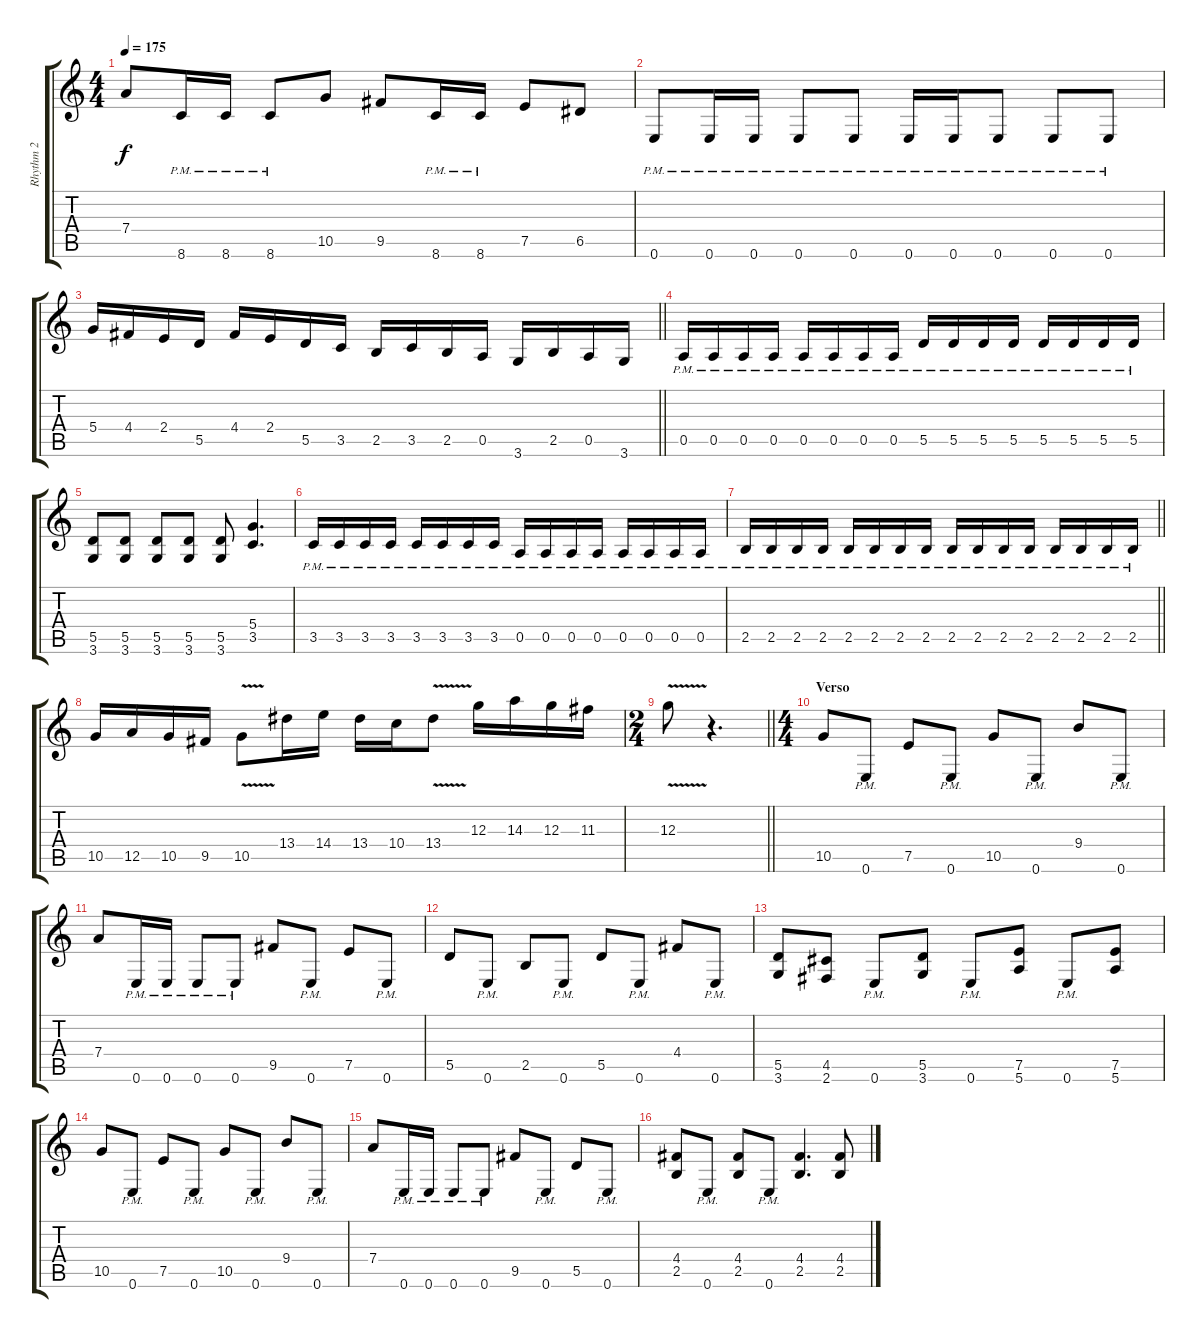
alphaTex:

\track ("Rhythm 2" "Rhythm 2") {instrument distortionguitar}
\staff {score tabs}
\tuning (E4 B3 G3 D3 A2 E2) {hide}
\ts (4 4)
\tempo 175
\clef g2
\ks c
7.4.8{dy f} 8.6{pm}.16 8.6{pm}.16 8.6{pm}.8 10.5.8 9.5.8 8.6{pm}.16 8.6{pm}.16 7.5.8 6.5.8 |
0.6{pm}.8 0.6{pm}.16 0.6{pm}.16 0.6{pm}.8 0.6{pm}.8 0.6{pm}.16 0.6{pm}.16 0.6{pm}.8 0.6{pm}.8 0.6{pm}.8 |
\barLineRight lightlight
5.4.16 4.4.16 2.4.16 5.5.16 4.4.16 2.4.16 5.5.16 3.5.16 2.5.16 3.5.16 2.5.16 0.5.16 3.6.16 2.5.16 0.5.16 3.6.16 |
\section ("" "")
0.5{pm}.16 0.5{pm}.16 0.5{pm}.16 0.5{pm}.16 0.5{pm}.16 0.5{pm}.16 0.5{pm}.16 0.5{pm}.16 5.5{pm}.16 5.5{pm}.16 5.5{pm}.16 5.5{pm}.16 5.5{pm}.16 5.5{pm}.16 5.5{pm}.16 5.5{pm}.16 |
(5.5 3.6).8 (5.5 3.6).8 (5.5 3.6).8 (5.5 3.6).8 (5.5 3.6).8 (5.4 3.5).4{d} |
3.5{pm}.16 3.5{pm}.16 3.5{pm}.16 3.5{pm}.16 3.5{pm}.16 3.5{pm}.16 3.5{pm}.16 3.5{pm}.16 0.5{pm}.16 0.5{pm}.16 0.5{pm}.16 0.5{pm}.16 0.5{pm}.16 0.5{pm}.16 0.5{pm}.16 0.5{pm}.16 |
\barLineRight lightlight
2.5{pm}.16 2.5{pm}.16 2.5{pm}.16 2.5{pm}.16 2.5{pm}.16 2.5{pm}.16 2.5{pm}.16 2.5{pm}.16 2.5{pm}.16 2.5{pm}.16 2.5{pm}.16 2.5{pm}.16 2.5{pm}.16 2.5{pm}.16 2.5{pm}.16 2.5{pm}.16 |
10.5.16 12.5.16 10.5.16 9.5.16 10.5{v}.8 13.4.16 14.4.16 13.4.16 10.4.16 13.4{v}.8 12.3.16 14.3.16 12.3.16 11.3.16 |
\ts (2 4)
\barLineRight lightlight
12.3{v}.8 r.4{d} |
\ts (4 4)
\section ("" "Verso")
10.5.8 0.6{pm}.8 7.5.8 0.6{pm}.8 10.5.8 0.6{pm}.8 9.4.8 0.6{pm}.8 |
7.4.8 0.6{pm}.16 0.6{pm}.16 0.6{pm}.8 0.6{pm}.8 9.5.8 0.6{pm}.8 7.5.8 0.6{pm}.8 |
5.5.8 0.6{pm}.8 2.5.8 0.6{pm}.8 5.5.8 0.6{pm}.8 4.4.8 0.6{pm}.8 |
(5.5 3.6).8 (4.5 2.6).8 0.6{pm}.8 (5.5 3.6).8 0.6{pm}.8 (7.5 5.6).8 0.6{pm}.8 (7.5 5.6).8 |
10.5.8 0.6{pm}.8 7.5.8 0.6{pm}.8 10.5.8 0.6{pm}.8 9.4.8 0.6{pm}.8 |
7.4.8 0.6{pm}.16 0.6{pm}.16 0.6{pm}.8 0.6{pm}.8 9.5.8 0.6{pm}.8 5.5.8 0.6{pm}.8 |
(4.4 2.5).8 0.6{pm}.8 (4.4 2.5).8 0.6{pm}.8 (4.4 2.5).4{d} (4.4 2.5).8
